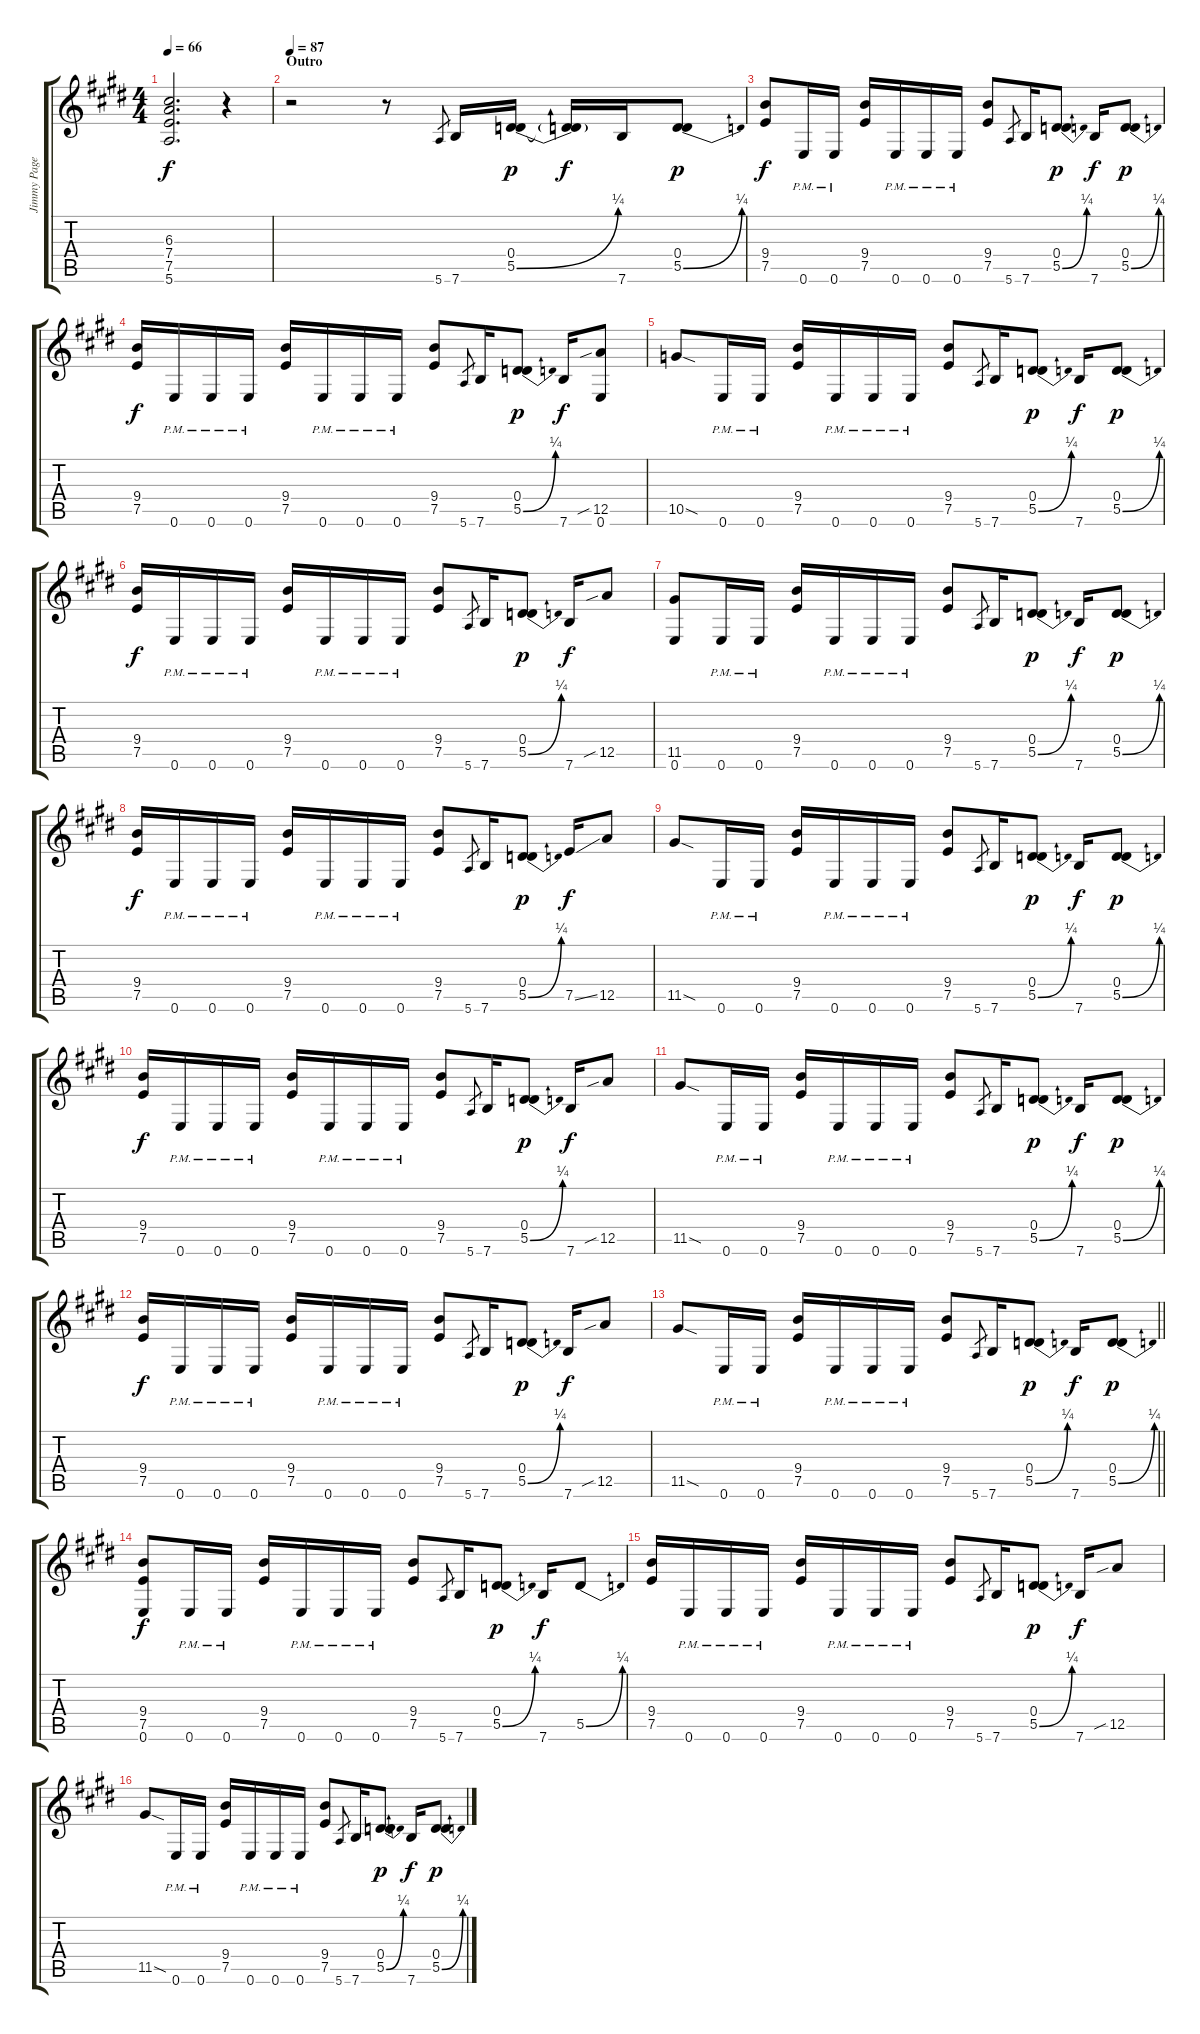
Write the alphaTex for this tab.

\track ("Jimmy Page Guitar 1 (w/dist) " "Jimmy Page") {instrument distortionguitar}
\staff {score tabs}
\tuning (E4 B3 G3 D3 A2 E2) {hide}
\ts (4 4)
\tempo 66
\clef g2
\ks e
(6.3{t} 7.4{t} 7.5{t} 5.6{t}).2{d dy f} r.4 |
\section ("" "Outro")
\tempo 88
\tempo 87
r.2 r.8 5.6.8{gr} 7.6.16 (0.4 5.5{be (bend 0 0 60 1)}).16{dy p} (0.4{t} 5.5{t}).16{dy f} 7.6.16 (0.4 5.5{be (bend 0 0 60 1)}).8{dy p} |
(9.4 7.5).8{dy f} 0.6{pm}.16 0.6{pm}.16 (9.4 7.5).16 0.6{pm}.16 0.6{pm}.16 0.6{pm}.16 (9.4 7.5).8 5.6.8{gr} 7.6.16 (0.4 5.5{be (bend 0 0 60 1)}).8{dy p} 7.6.16{dy f} (0.4 5.5{be (bend 0 0 60 1)}).8{dy p} |
(9.4 7.5).16{dy f} 0.6{pm}.16 0.6{pm}.16 0.6{pm}.16 (9.4 7.5).16 0.6{pm}.16 0.6{pm}.16 0.6{pm}.16 (9.4 7.5).8 5.6.8{gr} 7.6.16 (0.4 5.5{be (bend 0 0 60 1)}).8{dy p} 7.6.16{dy f} (12.5{sib} 0.6).8 |
10.5{sod}.8 0.6{pm}.16 0.6{pm}.16 (9.4 7.5).16 0.6{pm}.16 0.6{pm}.16 0.6{pm}.16 (9.4 7.5).8 5.6.8{gr} 7.6.16 (0.4 5.5{be (bend 0 0 60 1)}).8{dy p} 7.6.16{dy f} (0.4 5.5{be (bend 0 0 60 1)}).8{dy p} |
(9.4 7.5).16{dy f} 0.6{pm}.16 0.6{pm}.16 0.6{pm}.16 (9.4 7.5).16 0.6{pm}.16 0.6{pm}.16 0.6{pm}.16 (9.4 7.5).8 5.6.8{gr} 7.6.16 (0.4 5.5{be (bend 0 0 60 1)}).8{dy p} 7.6.16{dy f} 12.5{sib}.8 |
(11.5 0.6).8 0.6{pm}.16 0.6{pm}.16 (9.4 7.5).16 0.6{pm}.16 0.6{pm}.16 0.6{pm}.16 (9.4 7.5).8 5.6.8{gr} 7.6.16 (0.4 5.5{be (bend 0 0 60 1)}).8{dy p} 7.6.16{dy f} (0.4 5.5{be (bend 0 0 60 1)}).8{dy p} |
(9.4 7.5).16{dy f} 0.6{pm}.16 0.6{pm}.16 0.6{pm}.16 (9.4 7.5).16 0.6{pm}.16 0.6{pm}.16 0.6{pm}.16 (9.4 7.5).8 5.6.8{gr} 7.6.16 (0.4 5.5{be (bend 0 0 60 1)}).8{dy p} 7.5{ss}.16{dy f} 12.5.8 |
11.5{sod}.8 0.6{pm}.16 0.6{pm}.16 (9.4 7.5).16 0.6{pm}.16 0.6{pm}.16 0.6{pm}.16 (9.4 7.5).8 5.6.8{gr} 7.6.16 (0.4 5.5{be (bend 0 0 60 1)}).8{dy p} 7.6.16{dy f} (0.4 5.5{be (bend 0 0 60 1)}).8{dy p} |
(9.4 7.5).16{dy f} 0.6{pm}.16 0.6{pm}.16 0.6{pm}.16 (9.4 7.5).16 0.6{pm}.16 0.6{pm}.16 0.6{pm}.16 (9.4 7.5).8 5.6.8{gr} 7.6.16 (0.4 5.5{be (bend 0 0 60 1)}).8{dy p} 7.6.16{dy f} 12.5{sib}.8 |
11.5{sod}.8 0.6{pm}.16 0.6{pm}.16 (9.4 7.5).16 0.6{pm}.16 0.6{pm}.16 0.6{pm}.16 (9.4 7.5).8 5.6.8{gr} 7.6.16 (0.4 5.5{be (bend 0 0 60 1)}).8{dy p} 7.6.16{dy f} (0.4 5.5{be (bend 0 0 60 1)}).8{dy p} |
(9.4 7.5).16{dy f} 0.6{pm}.16 0.6{pm}.16 0.6{pm}.16 (9.4 7.5).16 0.6{pm}.16 0.6{pm}.16 0.6{pm}.16 (9.4 7.5).8 5.6.8{gr} 7.6.16 (0.4 5.5{be (bend 0 0 60 1)}).8{dy p} 7.6.16{dy f} 12.5{sib}.8 |
\barLineRight lightlight
11.5{sod}.8 0.6{pm}.16 0.6{pm}.16 (9.4 7.5).16 0.6{pm}.16 0.6{pm}.16 0.6{pm}.16 (9.4 7.5).8 5.6.8{gr} 7.6.16 (0.4 5.5{be (bend 0 0 60 1)}).8{dy p} 7.6.16{dy f} (0.4 5.5{be (bend 0 0 60 1)}).8{dy p} |
(9.4 7.5 0.6).8{dy f} 0.6{pm}.16 0.6{pm}.16 (9.4 7.5).16 0.6{pm}.16 0.6{pm}.16 0.6{pm}.16 (9.4 7.5).8 5.6.8{gr} 7.6.16 (0.4 5.5{be (bend 0 0 60 1)}).8{dy p} 7.6.16{dy f} 5.5{be (bend 0 0 60 1)}.8 |
(9.4 7.5).16 0.6{pm}.16 0.6{pm}.16 0.6{pm}.16 (9.4 7.5).16 0.6{pm}.16 0.6{pm}.16 0.6{pm}.16 (9.4 7.5).8 5.6.8{gr} 7.6.16 (0.4 5.5{be (bend 0 0 60 1)}).8{dy p} 7.6.16{dy f} 12.5{sib}.8 |
11.5{sod}.8 0.6{pm}.16 0.6{pm}.16 (9.4 7.5).16 0.6{pm}.16 0.6{pm}.16 0.6{pm}.16 (9.4 7.5).8 5.6.8{gr} 7.6.16 (0.4 5.5{be (bend 0 0 60 1)}).8{dy p} 7.6.16{dy f} (0.4 5.5{be (bend 0 0 60 1)}).8{dy p}
